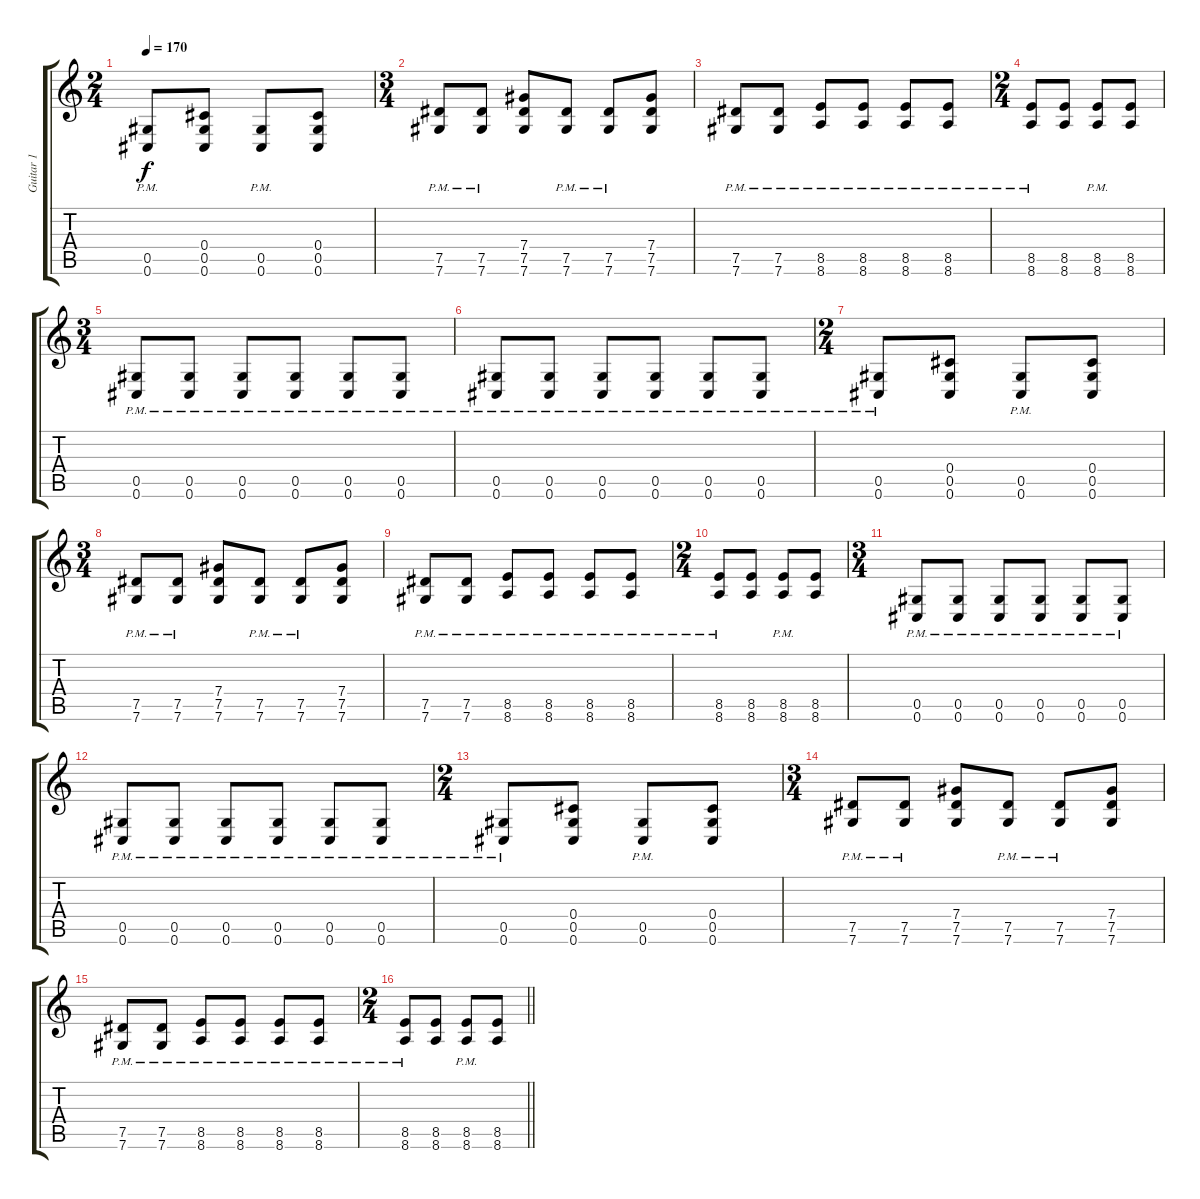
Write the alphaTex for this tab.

\track ("Guitar 1" "Guitar 1") {instrument distortionguitar}
\staff {score tabs}
\tuning (Eb4 Bb3 Gb3 Db3 Ab2 Db2) {hide}
\ts (2 4)
\tempo 170
\clef g2
\ks c
(0.5{pm} 0.6{pm}).8{dy f} (0.4 0.5 0.6).8 (0.5{pm} 0.6{pm}).8 (0.4 0.5 0.6).8 |
\ts (3 4)
(7.5{pm} 7.6{pm}).8 (7.5{pm} 7.6{pm}).8 (7.4 7.5 7.6).8 (7.5{pm} 7.6{pm}).8 (7.5{pm} 7.6{pm}).8 (7.4 7.5 7.6).8 |
(7.5{pm} 7.6{pm}).8 (7.5{pm} 7.6{pm}).8 (8.5{pm} 8.6{pm}).8 (8.5{pm} 8.6{pm}).8 (8.5{pm} 8.6{pm}).8 (8.5{pm} 8.6{pm}).8 |
\ts (2 4)
(8.5{pm} 8.6{pm}).8 (8.5 8.6).8 (8.5{pm} 8.6{pm}).8 (8.5 8.6).8 |
\ts (3 4)
(0.5{pm} 0.6{pm}).8 (0.5{pm} 0.6{pm}).8 (0.5{pm} 0.6{pm}).8 (0.5{pm} 0.6{pm}).8 (0.5{pm} 0.6{pm}).8 (0.5{pm} 0.6{pm}).8 |
(0.5{pm} 0.6{pm}).8 (0.5{pm} 0.6{pm}).8 (0.5{pm} 0.6{pm}).8 (0.5{pm} 0.6{pm}).8 (0.5{pm} 0.6{pm}).8 (0.5{pm} 0.6{pm}).8 |
\ts (2 4)
(0.5{pm} 0.6{pm}).8 (0.4 0.5 0.6).8 (0.5{pm} 0.6{pm}).8 (0.4 0.5 0.6).8 |
\ts (3 4)
(7.5{pm} 7.6{pm}).8 (7.5{pm} 7.6{pm}).8 (7.4 7.5 7.6).8 (7.5{pm} 7.6{pm}).8 (7.5{pm} 7.6{pm}).8 (7.4 7.5 7.6).8 |
(7.5{pm} 7.6{pm}).8 (7.5{pm} 7.6{pm}).8 (8.5{pm} 8.6{pm}).8 (8.5{pm} 8.6{pm}).8 (8.5{pm} 8.6{pm}).8 (8.5{pm} 8.6{pm}).8 |
\ts (2 4)
(8.5{pm} 8.6{pm}).8 (8.5 8.6).8 (8.5{pm} 8.6{pm}).8 (8.5 8.6).8 |
\ts (3 4)
(0.5{pm} 0.6{pm}).8 (0.5{pm} 0.6{pm}).8 (0.5{pm} 0.6{pm}).8 (0.5{pm} 0.6{pm}).8 (0.5{pm} 0.6{pm}).8 (0.5{pm} 0.6{pm}).8 |
(0.5{pm} 0.6{pm}).8 (0.5{pm} 0.6{pm}).8 (0.5{pm} 0.6{pm}).8 (0.5{pm} 0.6{pm}).8 (0.5{pm} 0.6{pm}).8 (0.5{pm} 0.6{pm}).8 |
\ts (2 4)
(0.5{pm} 0.6{pm}).8 (0.4 0.5 0.6).8 (0.5{pm} 0.6{pm}).8 (0.4 0.5 0.6).8 |
\ts (3 4)
(7.5{pm} 7.6{pm}).8 (7.5{pm} 7.6{pm}).8 (7.4 7.5 7.6).8 (7.5{pm} 7.6{pm}).8 (7.5{pm} 7.6{pm}).8 (7.4 7.5 7.6).8 |
(7.5{pm} 7.6{pm}).8 (7.5{pm} 7.6{pm}).8 (8.5{pm} 8.6{pm}).8 (8.5{pm} 8.6{pm}).8 (8.5{pm} 8.6{pm}).8 (8.5{pm} 8.6{pm}).8 |
\ts (2 4)
\barLineRight lightlight
(8.5{pm} 8.6{pm}).8 (8.5 8.6).8 (8.5{pm} 8.6{pm}).8 (8.5 8.6).8
